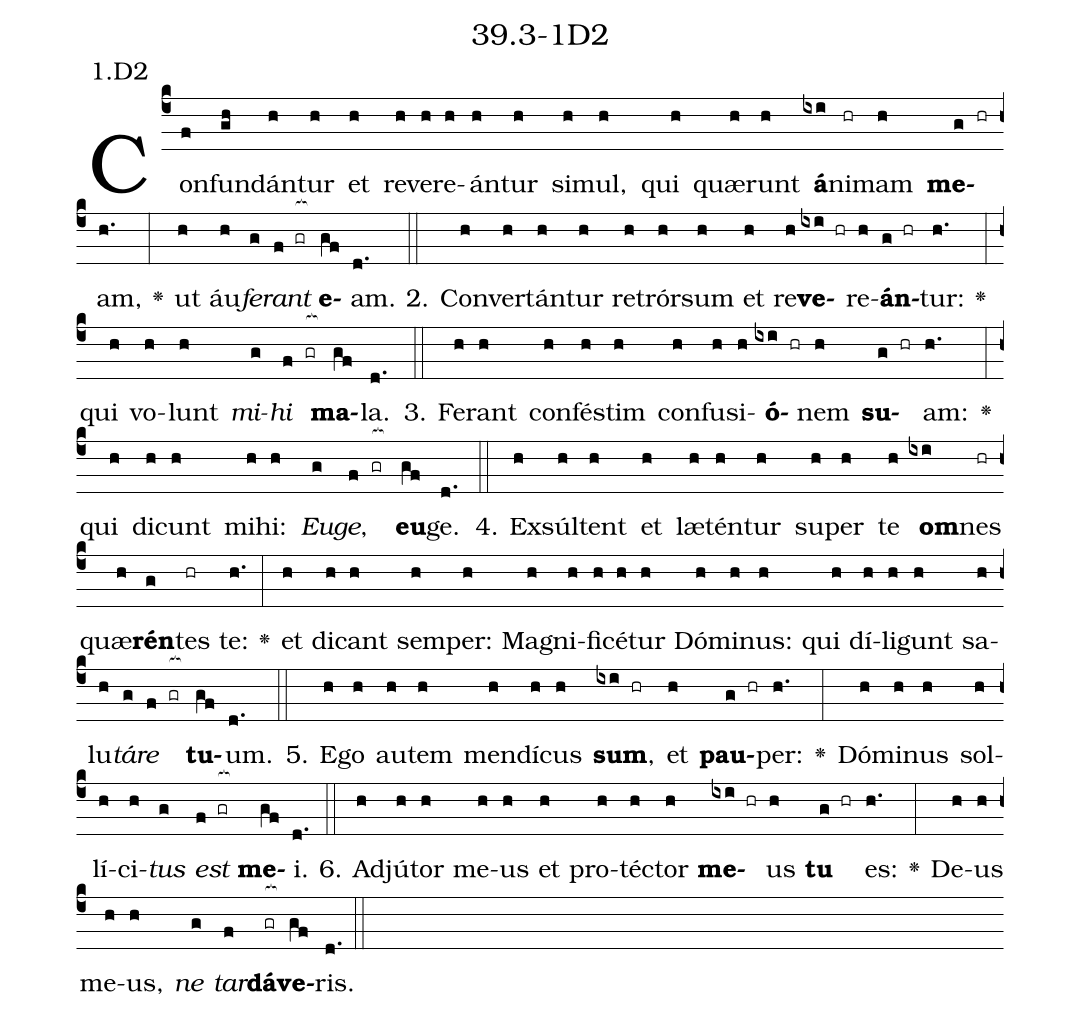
name: 39.3-1D2;
annotation: 1.D2;
%%
(c4)Con(f)fun(gh)dán(h)tur(h) et(h) re(h)ve(h)re(h)án(h)tur(h) si(h)mul,(h) qui(h) quæ(h)runt(h) <b>á</b>(ixi)ni(hr)mam(h) <b>me</b>(g hr)am,(h.) <v>\greheightstar</v>(:) ut(h) áu(h)<i>fe</i>(g)<i>rant</i>(f gr[ocb:1{]) <b>e</b>(gf[ocb:0}])am.(d.) (::)
2. Con(h)ver(h)tán(h)tur(h) re(h)trór(h)sum(h) et(h) re(h)<b>ve</b>(ixi hr)re(h)<b>án</b>(g hr)tur:(h.) <v>\greheightstar</v>(:) qui(h) vo(h)lunt(h) <i>mi</i>(g)<i>hi</i>(f gr[ocb:1{]) <b>ma</b>(gf[ocb:0}])la.(d.) (::)
3. Fe(h)rant(h) con(h)fés(h)tim(h) con(h)fu(h)si(h)<b>ó</b>(ixi hr)nem(h) <b>su</b>(g hr)am:(h.) <v>\greheightstar</v>(:) qui(h) di(h)cunt(h) mi(h)hi:(h) <i>Eu</i>(g)<i>ge</i>,(f gr[ocb:1{]) <b>eu</b>(gf[ocb:0}])ge.(d.) (::)
4. Ex(h)súl(h)tent(h) et(h) læ(h)tén(h)tur(h) su(h)per(h) te(h) <b>om</b>(ixi)nes(hr) quæ(h)<b>rén</b>(g)tes(hr) te:(h.) <v>\greheightstar</v>(:) et(h) di(h)cant(h) sem(h)per:(h) Ma(h)gni(h)fi(h)cé(h)tur(h) Dó(h)mi(h)nus:(h) qui(h) dí(h)li(h)gunt(h) sa(h)lu(h)<i>tá</i>(g)<i>re</i>(f gr[ocb:1{]) <b>tu</b>(gf[ocb:0}])um.(d.) (::)
5. E(h)go(h) au(h)tem(h) men(h)dí(h)cus(h) <b>sum</b>,(ixi hr) et(h) <b>pau</b>(g hr)per:(h.) <v>\greheightstar</v>(:) Dó(h)mi(h)nus(h) sol(h)lí(h)ci(h)<i>tus</i>(g) <i>est</i>(f gr[ocb:1{]) <b>me</b>(gf[ocb:0}])i.(d.) (::)
6. Ad(h)jú(h)tor(h) me(h)us(h) et(h) pro(h)téc(h)tor(h) <b>me</b>(ixi hr)us(h) <b>tu</b>(g hr) es:(h.) <v>\greheightstar</v>(:) De(h)us(h) me(h)us,(h) <i>ne</i>(g) <i>tar</i>(f)<b>dá</b>(gr[ocb:1{])<b>ve</b>(gf[ocb:0}])ris.(d.) (::)
